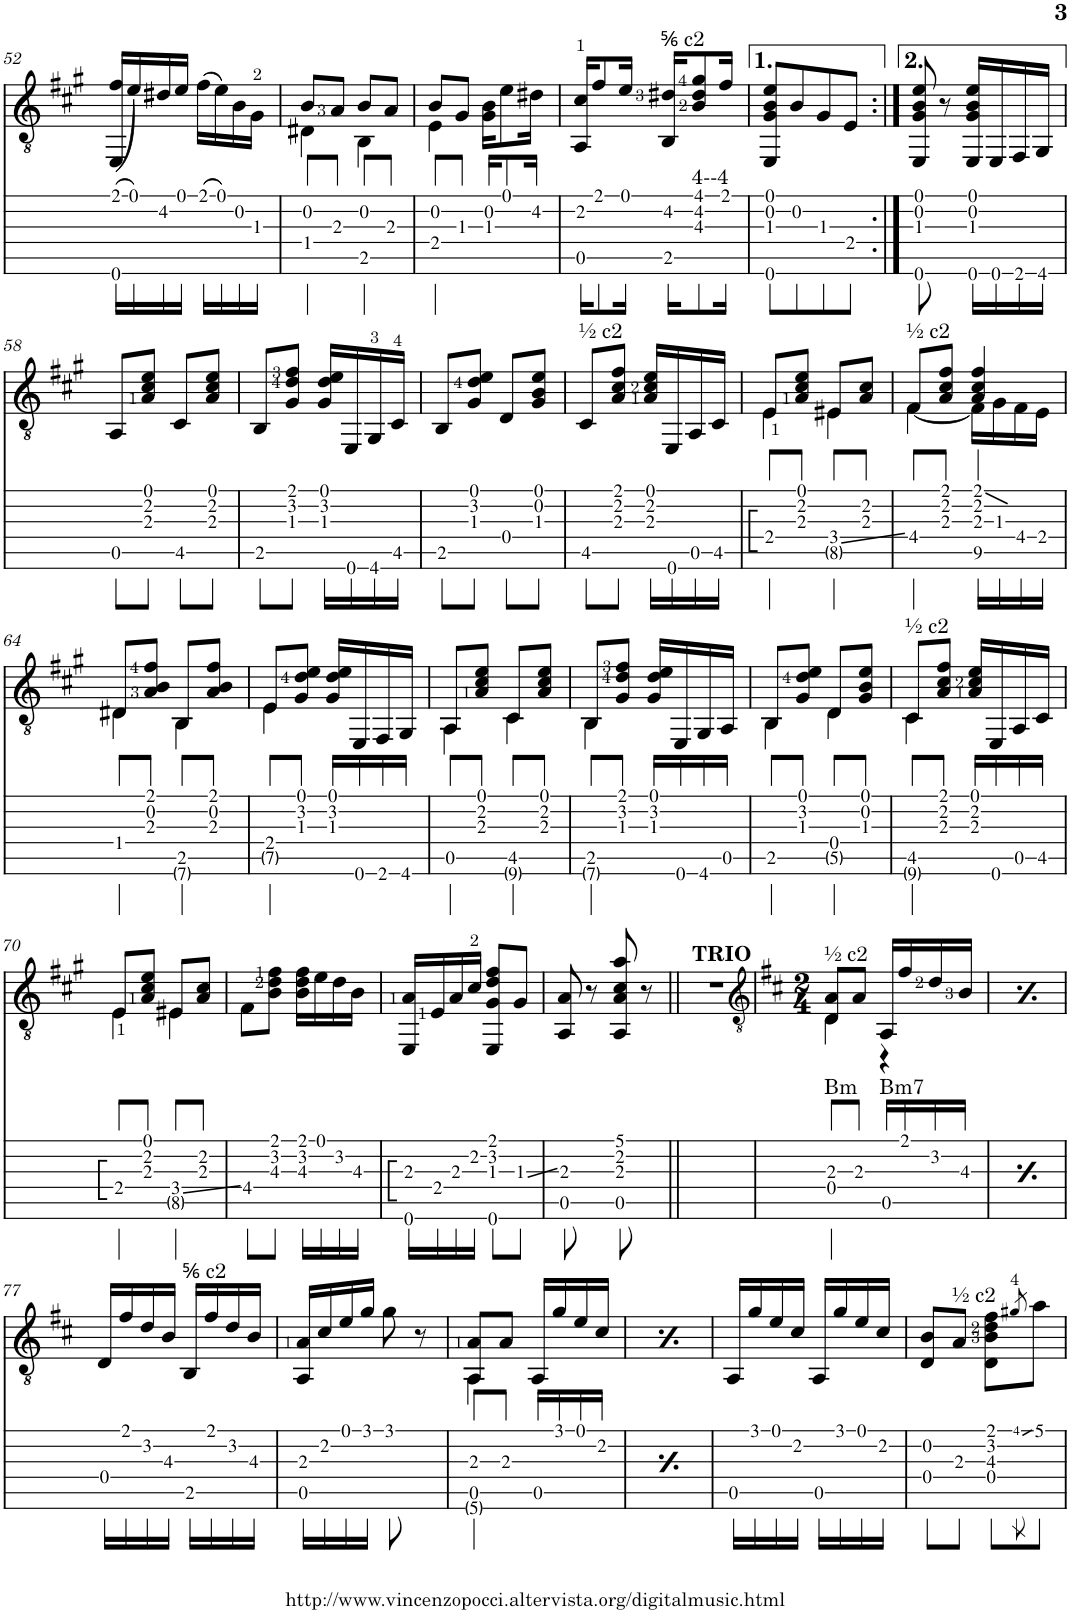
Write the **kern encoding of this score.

**kern	**kern
*part2	*part1
*staff2	*staff1
*I"Chitarra classica (Intavolatura)	*I"Classical Guitar
!!LO:PB:g=z
*	*clefGv2
*k[f#c#g#]	*k[f#c#g#]
*M2/4	*M2/4
=52	=52
(16EE\ 16f#\LL	(16EE/ 16f#/LL
16e\)	16e/)
16d#X\	16d#X/
16e\JJ	16e/JJ
(16f#\LL	(16f#\LL
16e\)	16e\)
16B\	16B\
16G#\JJ	16G#\JJ
=53	=53
*^	*^
8B/L	4D#X\	8B/L	4D#X\
8A/J	.	8A/J	.
8B/L	4BB\	8B/L	4BB\
8A/J	.	8A/J	.
=54	=54	=54	=54
8B/L	4E\	8B/L	4E\
8G#/J	.	8G#/J	.
16G#/ 16B/KL	4ryy	16G#\ 16B\KL	4ryy
8e/	.	8e\	.
16d#X/Jk	.	16d#X\Jk	.
*v	*v	*	*
*	*v	*v
=55	=55
16AA\ 16c#\KL	16AA/ 16c#/KL
8f#\	8f#/
16e\Jk	16e/Jk
!	!LO:TX:a:t=⅚ c2
16BB\ 16d#X\KL	16BB/ 16d#X/KL
!LO:TX:a:t=4--4	!
8B\ 8d#\ 8g#\	8B/ 8d#/ 8g#/
16f#\Jk	16f#/Jk
=56	=56
8EE\ 8G#\ 8B\ 8e\L	8EE/ 8G#/ 8B/ 8e/L
8B\	8B/
8G#\	8G#/
8E\J	8E/J
=57:|!	=57:|!
8EE\ 8G#\ 8B\ 8e\	8EE/ 8G#/ 8B/ 8e/
8r	8r
16EE\ 16G#\ 16B\ 16e\LL	16EE/ 16G#/ 16B/ 16e/LL
16EE\	16EE/
16FF#\	16FF#/
16GG#\JJ	16GG#/JJ
!!LO:LB:g=z
=58	=58
8AA\L	8AA/L
8A\ 8c#\ 8e\J	8A/ 8c#/ 8e/J
8C#\L	8C#/L
8A\ 8c#\ 8e\J	8A/ 8c#/ 8e/J
=59	=59
8BB\L	8BB/L
8G#\ 8d\ 8f#\J	8G#/ 8d/ 8f#/J
16G#\ 16d\ 16e\LL	16G#/ 16d/ 16e/LL
16EE\	16EE/
16GG#\	16GG#/
16C#\JJ	16C#/JJ
=60	=60
8BB\L	8BB/L
8G#\ 8d\ 8e\J	8G#/ 8d/ 8e/J
8D\L	8D/L
8G#\ 8B\ 8e\J	8G#/ 8B/ 8e/J
=61	=61
!	!LO:TX:a:t=½ c2
8C#\L	8C#/L
8A\ 8c#\ 8f#\J	8A/ 8c#/ 8f#/J
16A\ 16c#\ 16e\LL	16A/ 16c#/ 16e/LL
16EE\	16EE/
16AA\	16AA/
16C#\JJ	16C#/JJ
=62	=62
*^	*^
8E/L	4E\	8E/L	4E\
8A/ 8c#/ 8e/J	.	8A/ 8c#/ 8e/J	.
8E#X/L	4E#\	8E#X/L	4E#\
8A/ 8c#/J	.	8A/ 8c#/J	.
=63	=63	=63	=63
!	!	!LO:TX:a:t=½ c2	!
8F#/L	[4F#\	8F#/L	[4F#\
8A/ 8c#/ 8f#/J	.	8A/ 8c#/ 8f#/J	.
4A/ 4c#/ 4f#/	16F#\LL]	4A/ 4c#/ 4f#/	16F#\LL]
.	16G#\	.	16G#\
.	16F#\	.	16F#\
.	16E\JJ	.	16E\JJ
!!LO:LB:g=z	!!
=64	=64	=64	=64
8D#X/L	4D#\	8D#X/L	4D#\
8A/ 8B/ 8f#/J	.	8A/ 8B/ 8f#/J	.
8BB/L	4BB\	8BB/L	4BB\
8A/ 8B/ 8f#/J	.	8A/ 8B/ 8f#/J	.
=65	=65	=65	=65
8E/L	4E\	8E/L	4E\
8G#/ 8d/ 8e/J	.	8G#/ 8d/ 8e/J	.
16G#/ 16d/ 16e/LL	4ryy	16G#/ 16d/ 16e/LL	4ryy
16EE/	.	16EE/	.
16FF#/	.	16FF#/	.
16GG#/JJ	.	16GG#/JJ	.
=66	=66	=66	=66
8AA/L	4AA\	8AA/L	4AA\
8A/ 8c#/ 8e/J	.	8A/ 8c#/ 8e/J	.
8C#/L	4C#\	8C#/L	4C#\
8A/ 8c#/ 8e/J	.	8A/ 8c#/ 8e/J	.
=67	=67	=67	=67
8BB/L	4BB\	8BB/L	4BB\
8G#/ 8d/ 8f#/J	.	8G#/ 8d/ 8f#/J	.
16G#/ 16d/ 16e/LL	4ryy	16G#/ 16d/ 16e/LL	4ryy
16EE/	.	16EE/	.
16GG#/	.	16GG#/	.
16AA/JJ	.	16AA/JJ	.
=68	=68	=68	=68
8BB/L	4BB\	8BB/L	4BB\
8G#/ 8d/ 8e/J	.	8G#/ 8d/ 8e/J	.
8D/L	4D\	8D/L	4D\
8G#/ 8B/ 8e/J	.	8G#/ 8B/ 8e/J	.
=69	=69	=69	=69
!	!	!LO:TX:a:t=½ c2	!
8C#/L	4C#\	8C#/L	4C#\
8A/ 8c#/ 8f#/J	.	8A/ 8c#/ 8f#/J	.
16A/ 16c#/ 16e/LL	4ryy	16A/ 16c#/ 16e/LL	4ryy
16EE/	.	16EE/	.
16AA/	.	16AA/	.
16C#/JJ	.	16C#/JJ	.
!!LO:LB:g=z	!!
=70	=70	=70	=70
8E/L	4E\	8E/L	4E\
8A/ 8c#/ 8e/J	.	8A/ 8c#/ 8e/J	.
8E#X/L	4E#\	8E#X/L	4E#\
8A/ 8c#/J	.	8A/ 8c#/J	.
*v	*v	*	*
*	*v	*v
=71	=71
8F#\L	8F#\L
8B\ 8d\ 8f#\J	8B\ 8d\ 8f#\J
16B\ 16d\ 16f#\LL	16B\ 16d\ 16f#\LL
16e\	16e\
16d\	16d\
16B\JJ	16B\JJ
=72	=72
16EE\ 16A\LL	16EE/ 16A/LL
16E\	16E/
16A\	16A/
16c#\JJ	16c#/JJ
8EE\ 8G#\ 8d\ 8f#\L	8EE/ 8G#/ 8d/ 8f#/L
8G#\J	8G#/J
=73	=73
8AA\ 8A\	8AA/ 8A/
8r	8r
8AA\ 8A\ 8c#\ 8a\	8AA/ 8A/ 8c#/ 8a/
8r	8r
=74||	=74||
!	!LO:TX:a:B:t=TRIO
2r	2r
=75	=75
*clefGv2	*clefGv2
*k[f#c#]	*k[f#c#]
*M2/4	*M2/4
*^	*^
!	!	!LO:TX:a:t=½ c2	!
!LO:TX:a:t=Bm	!	!	!
8D/ 8A/L	4D\	8D/ 8A/L	4D\
8A/J	.	8A/J	.
!LO:TX:a:t=Bm7	!	!	!
16AA/LL	4r	16AA/LL	4r
16f#/	.	16f#/	.
16d/	.	16d/	.
16B/JJ	.	16B/JJ	.
=76	=76	=76	=76
!	!	!LO:TX:a:t=½ c2	!
!LO:TX:a:t=Bm	!	!	!
8D/ 8A/L	4D\	8D/ 8A/L	4D\
8A/J	.	8A/J	.
!LO:TX:a:t=Bm7	!	!	!
16AA/LL	4r	16AA/LL	4r
16f#/	.	16f#/	.
16d/	.	16d/	.
16B/JJ	.	16B/JJ	.
*v	*v	*	*
*	*v	*v
!!LO:LB:g=z
=77	=77
16D\LL	16D/LL
16f#\	16f#/
16d\	16d/
16B\JJ	16B/JJ
!	!LO:TX:a:t=⅚ c2
16BB\LL	16BB/LL
16f#\	16f#/
16d\	16d/
16B\JJ	16B/JJ
=78	=78
16AA\ 16A\LL	16AA/ 16A/LL
16c#\	16c#/
16e\	16e/
16g\JJ	16g/JJ
8g\	8g\
8r	8r
=79	=79
*^	*^
8AA/ 8A/L	4AA\	8AA/ 8A/L	4AA\
8A/J	.	8A/J	.
16AA/LL	4ryy	16AA/LL	4ryy
16g/	.	16g/	.
16e/	.	16e/	.
16c#/JJ	.	16c#/JJ	.
=80	=80	=80	=80
8AA/ 8A/L	4AA\	8AA/ 8A/L	4AA\
8A/J	.	8A/J	.
16AA/LL	4ryy	16AA/LL	4ryy
16g/	.	16g/	.
16e/	.	16e/	.
16c#/JJ	.	16c#/JJ	.
*v	*v	*	*
*	*v	*v
=81	=81
16AA\LL	16AA/LL
16g\	16g/
16e\	16e/
16c#\JJ	16c#/JJ
16AA\LL	16AA/LL
16g\	16g/
16e\	16e/
16c#\JJ	16c#/JJ
=82	=82
8D\ 8B\L	8D/ 8B/L
!	!LO:TX:a:t=½ c2
8A\J	8A/J
8D\ 8B\ 8d\ 8f#\L	8D\ 8B\ 8d\ 8f#\L
8qg#X\	8qg#X/
8a\J	8a\J
=	=
*-	*-
